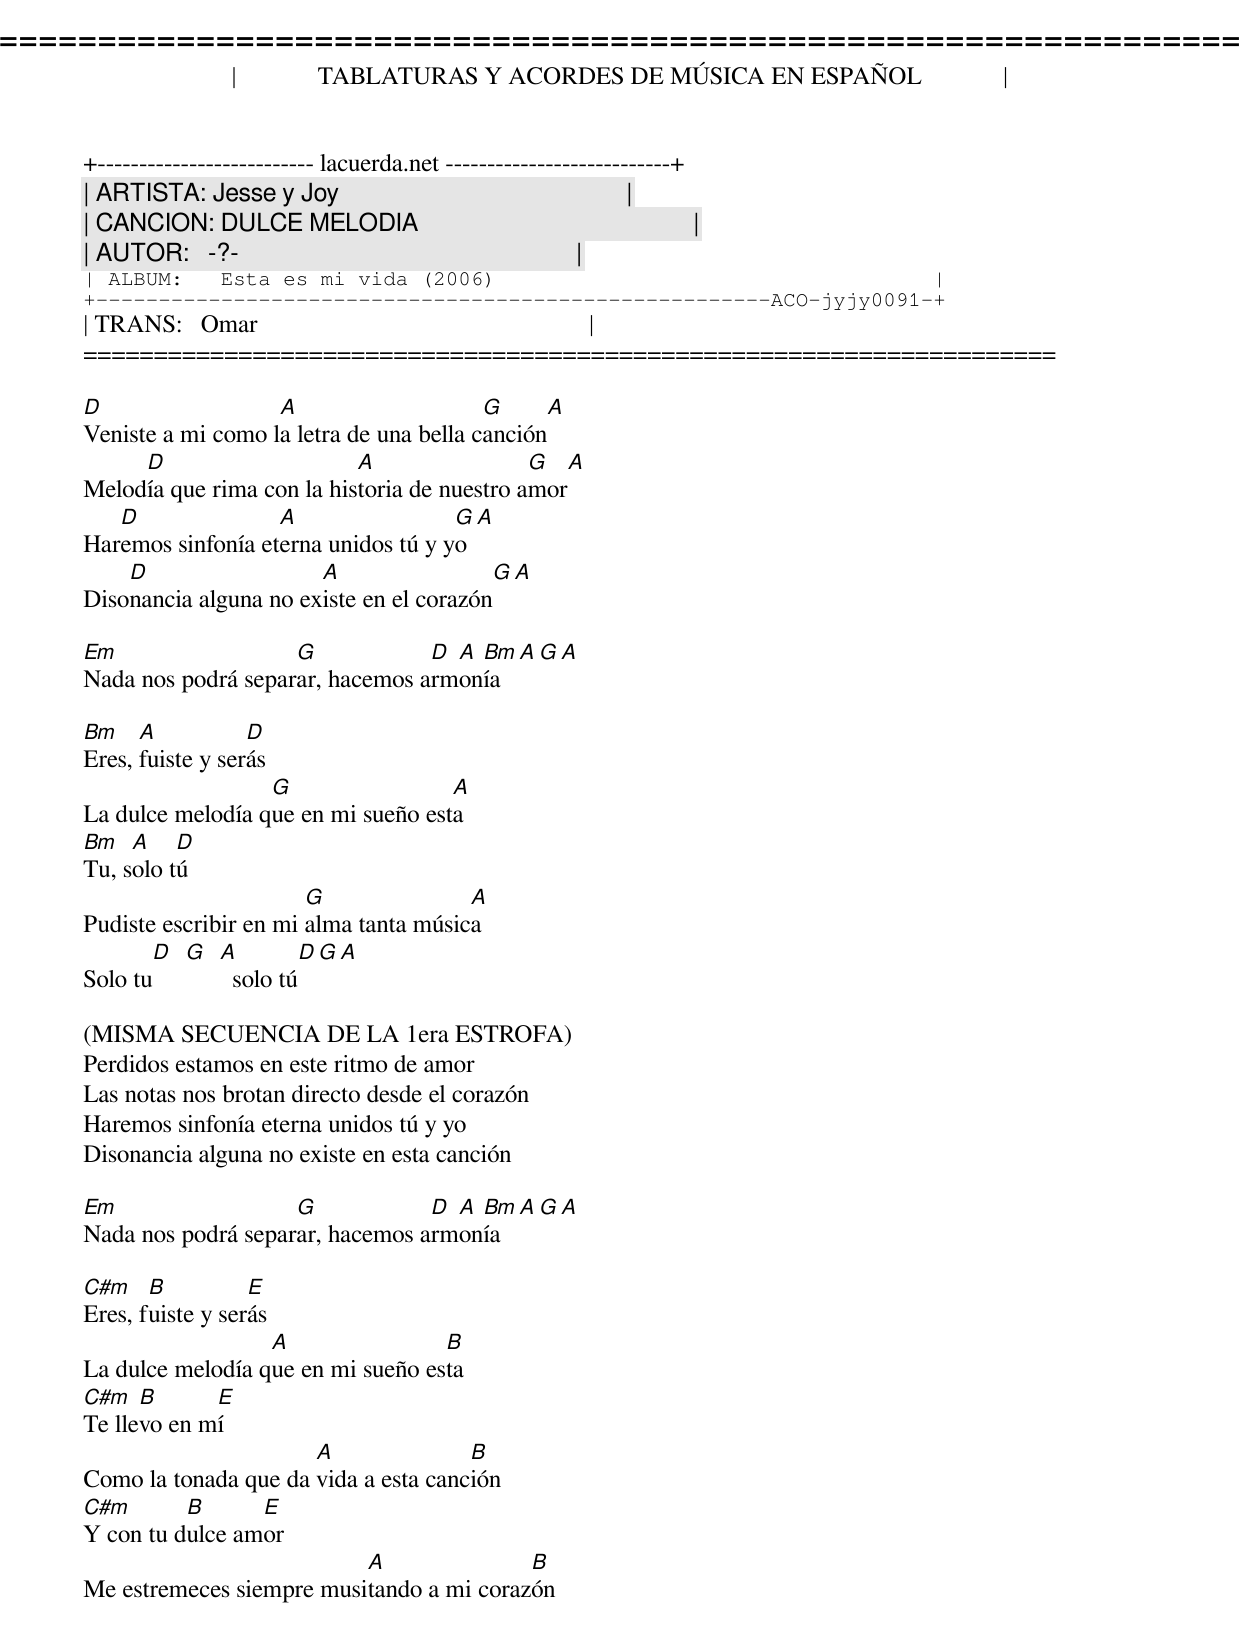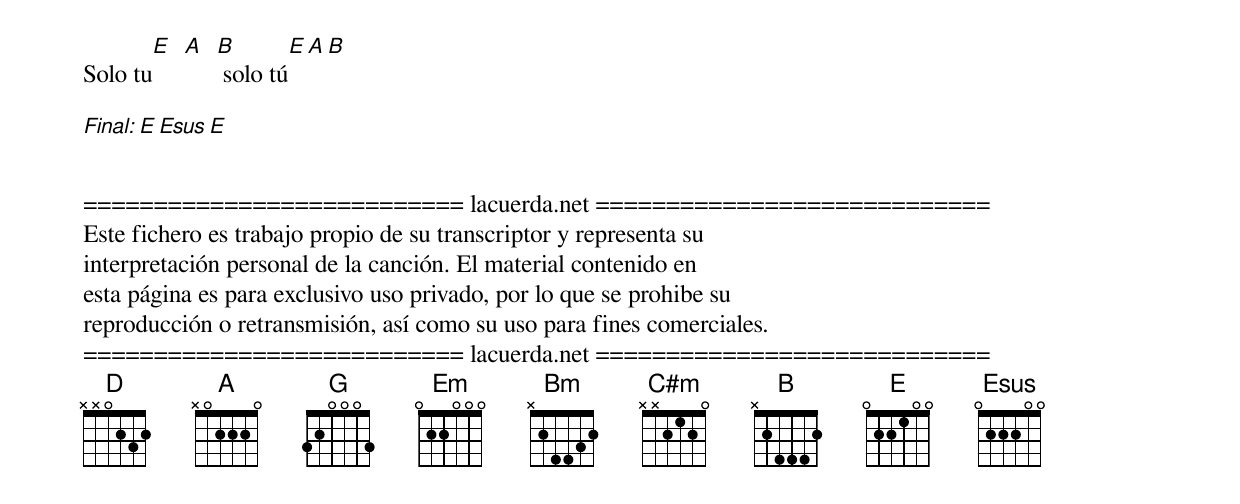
=====================================================================
|             TABLATURAS Y ACORDES DE MÚSICA EN ESPAÑOL             |
+-------------------------- lacuerda.net ---------------------------+
| ARTISTA: Jesse y Joy                                              |
| CANCION: DULCE MELODIA                                            |
| AUTOR:   -?-                                                      |
| ALBUM:   Esta es mi vida (2006)                                   |
+------------------------------------------------------ACO-jyjy0091-+
| TRANS:   Omar                                                     |
=====================================================================

D                  A                     G     A
Veniste a mi como la letra de una bella canción
     D                     A                 G     A
Melodía que rima con la historia de nuestro amor
   D               A                 G    A
Haremos sinfonía eterna unidos tú y yo
    D                  A                 G   A
Disonancia alguna no existe en el corazón

Em                  G            D A Bm A  G  A
Nada nos podrá separar, hacemos armonía

Bm    A           D
Eres, fuiste y serás
                  G                 A
La dulce melodía que en mi sueño esta
Bm   A    D
Tu, solo tú
                       G               A
Pudiste escribir en mi alma tanta música
       D G A        D G A
Solo tu      solo tú

(MISMA SECUENCIA DE LA 1era ESTROFA)
Perdidos estamos en este ritmo de amor
Las notas nos brotan directo desde el corazón
Haremos sinfonía eterna unidos tú y yo
Disonancia alguna no existe en esta canción

Em                  G            D A Bm A  G  A
Nada nos podrá separar, hacemos armonía

C#m    B          E
Eres, fuiste y serás
                  A                B
La dulce melodía que en mi sueño esta
C#m   B      E
Te llevo en mí
                      A               B
Como la tonada que da vida a esta canción
C#m       B      E
Y con tu dulce amor
                          A               B
Me estremeces siempre musitando a mi corazón
       E A B       E A B
Solo tu     solo tú

Final:  E Esus E


=========================== lacuerda.net ============================
Este fichero es trabajo propio de su transcriptor y representa su
interpretación personal de la canción. El material contenido en
esta página es para exclusivo uso privado, por lo que se prohibe su
reproducción o retransmisión, así como su uso para fines comerciales.
=========================== lacuerda.net ============================
